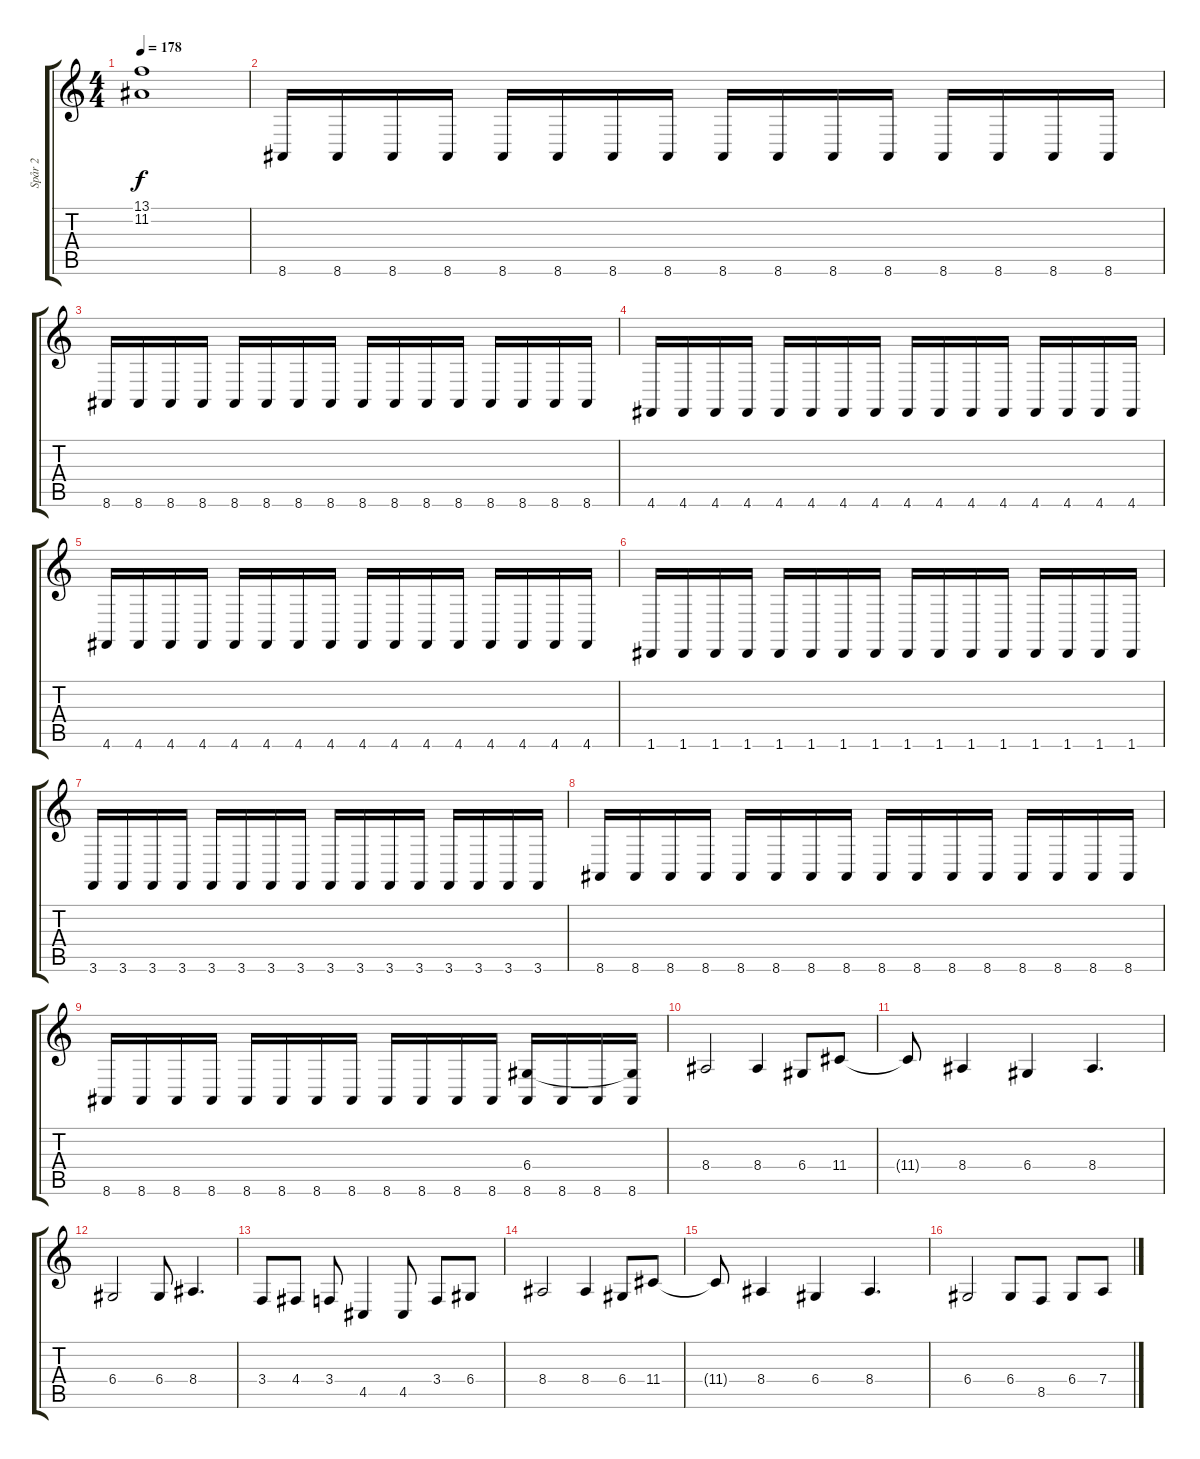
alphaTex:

\track ("Spår 2" "Spår 2") {instrument lead2sawtooth}
\staff {score tabs}
\tuning (E4 B3 G3 D3 A2 D2) {hide}
\ts (4 4)
\tempo 178
\clef g2
\ks c
(13.1{t} 11.2{t}).1{dy f} |
8.6.16 8.6.16 8.6.16 8.6.16 8.6.16 8.6.16 8.6.16 8.6.16 8.6.16 8.6.16 8.6.16 8.6.16 8.6.16 8.6.16 8.6.16 8.6.16 |
8.6.16 8.6.16 8.6.16 8.6.16 8.6.16 8.6.16 8.6.16 8.6.16 8.6.16 8.6.16 8.6.16 8.6.16 8.6.16 8.6.16 8.6.16 8.6.16 |
4.6.16 4.6.16 4.6.16 4.6.16 4.6.16 4.6.16 4.6.16 4.6.16 4.6.16 4.6.16 4.6.16 4.6.16 4.6.16 4.6.16 4.6.16 4.6.16 |
4.6.16 4.6.16 4.6.16 4.6.16 4.6.16 4.6.16 4.6.16 4.6.16 4.6.16 4.6.16 4.6.16 4.6.16 4.6.16 4.6.16 4.6.16 4.6.16 |
1.6.16 1.6.16 1.6.16 1.6.16 1.6.16 1.6.16 1.6.16 1.6.16 1.6.16 1.6.16 1.6.16 1.6.16 1.6.16 1.6.16 1.6.16 1.6.16 |
3.6.16 3.6.16 3.6.16 3.6.16 3.6.16 3.6.16 3.6.16 3.6.16 3.6.16 3.6.16 3.6.16 3.6.16 3.6.16 3.6.16 3.6.16 3.6.16 |
8.6.16 8.6.16 8.6.16 8.6.16 8.6.16 8.6.16 8.6.16 8.6.16 8.6.16 8.6.16 8.6.16 8.6.16 8.6.16 8.6.16 8.6.16 8.6.16 |
8.6.16 8.6.16 8.6.16 8.6.16 8.6.16 8.6.16 8.6.16 8.6.16 8.6.16 8.6.16 8.6.16 8.6.16 (6.4 8.6).16 8.6.16 8.6.16 (6.4{t} 8.6).16 |
8.4.2 8.4.4 6.4.8 11.4.8 |
11.4{t}.8 8.4.4 6.4.4 8.4.4{d} |
6.4.2 6.4.8 8.4.4{d} |
3.4.8 4.4.8 3.4.8 4.5.4 4.5.8 3.4.8 6.4.8 |
8.4.2 8.4.4 6.4.8 11.4.8 |
11.4{t}.8 8.4.4 6.4.4 8.4.4{d} |
6.4.2 6.4.8 8.5.8 6.4.8 7.4.8
